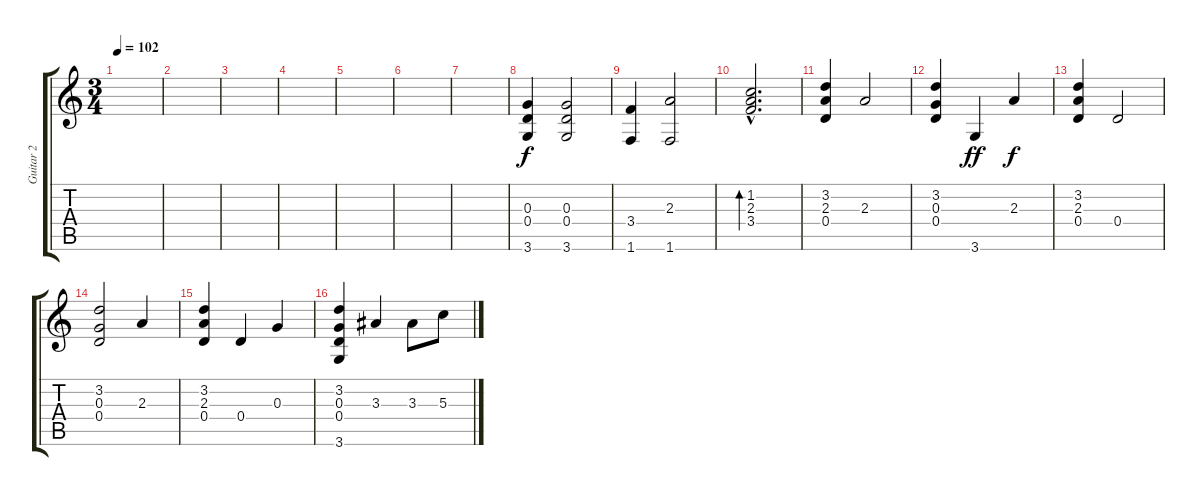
\track ("Guitar 2" "Guitar 2") {instrument acousticguitarsteel}
\staff {score tabs}
\tuning (E4 B3 G3 D3 A2 E2) {hide}
\ts (3 4)
\tempo 102
\clef g2
\ks c
|
|
|
|
|
|
|
(0.3 0.4 3.6).4 (0.3 0.4 3.6).2 |
(3.4 1.6).4 (2.3 1.6).2 |
(1.2{hac} 2.3{hac} 3.4{hac}).2{d bd 60} |
(3.2 2.3 0.4).4 2.3.2 |
(3.2 0.3 0.4).4 3.6.4{dy ff} 2.3.4{dy f} |
(3.2 2.3 0.4).4 0.4.2 |
(3.2 0.3 0.4).2 2.3.4 |
(3.2 2.3 0.4).4 0.4.4 0.3.4 |
(3.2 0.3 0.4 3.6).4 3.3.4 3.3.8 5.3.8
